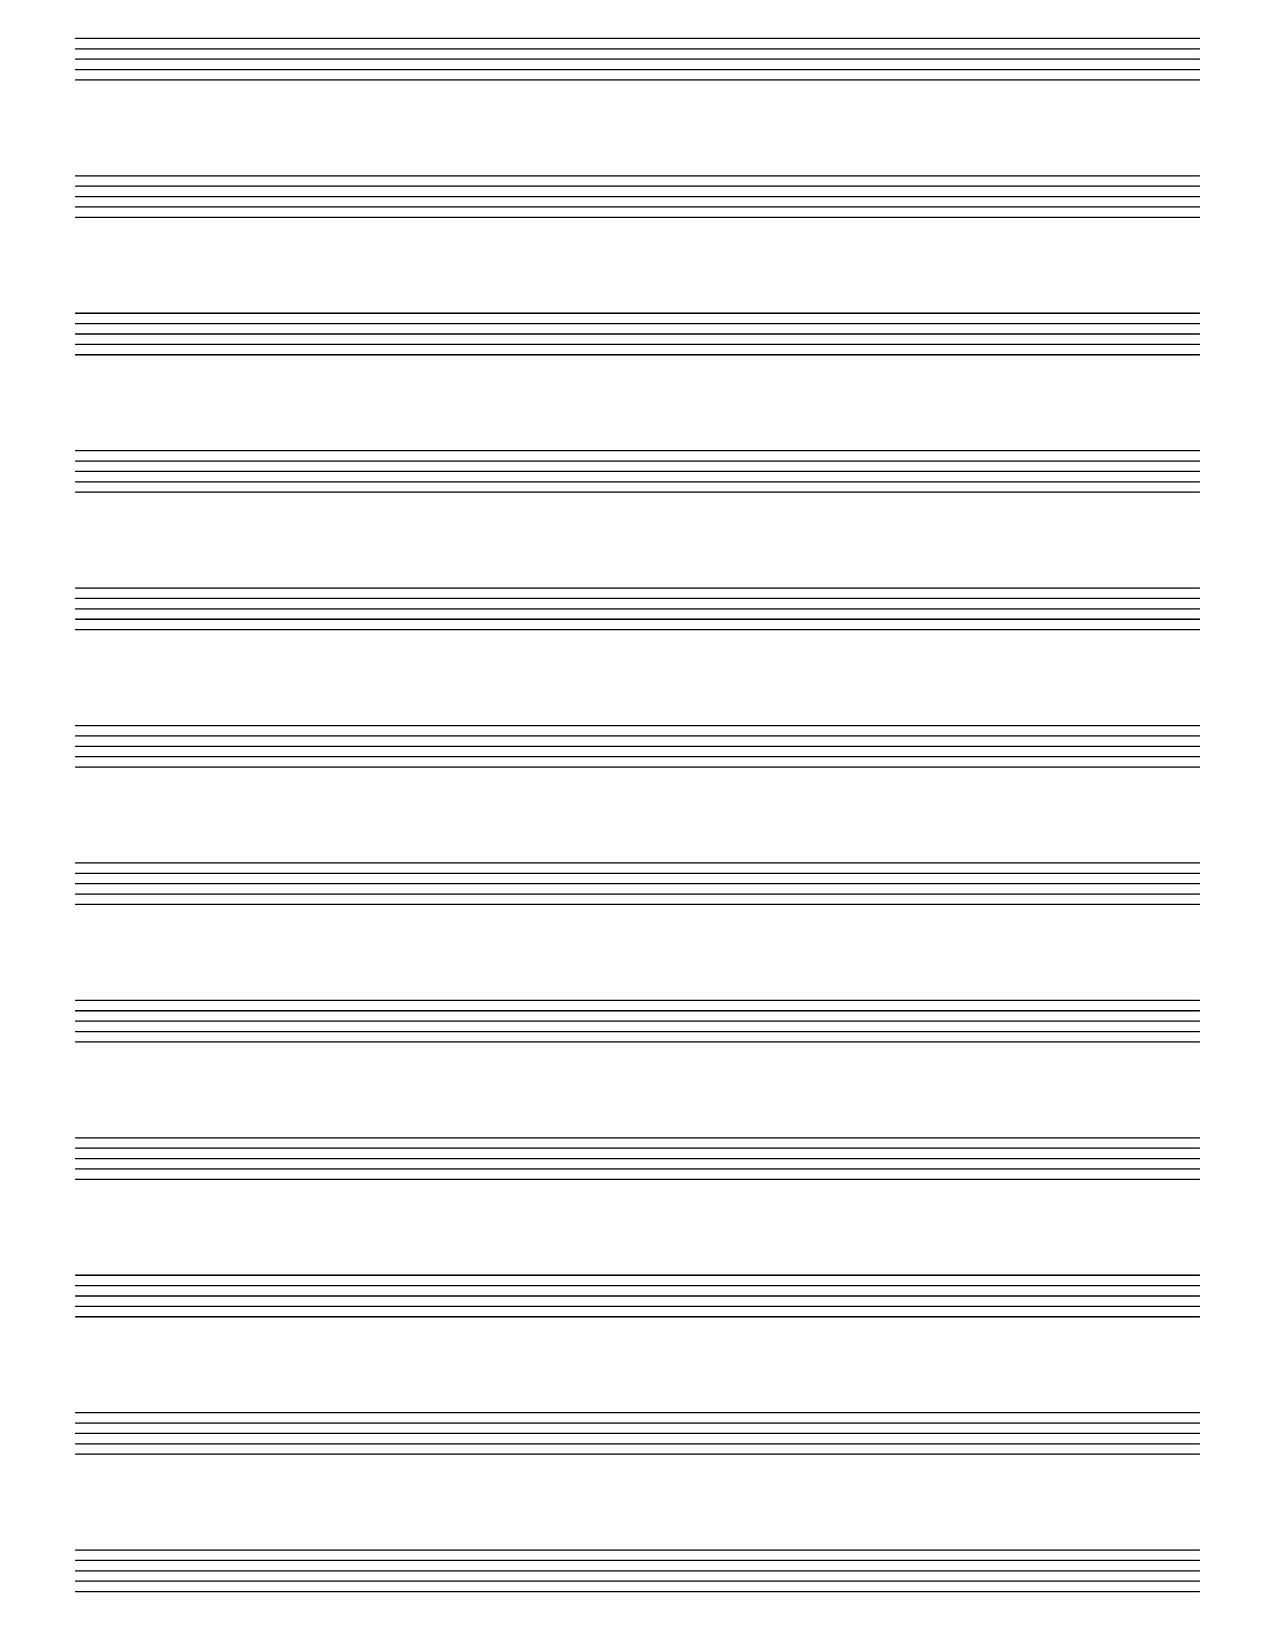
%% DO NOT EDIT this file manually; it is automatically
%% generated from LSR http://lsr.dsi.unimi.it
%% Make any changes in LSR itself, or in Documentation/snippets/new/ ,
%% and then run scripts/auxiliar/makelsr.py
%%
%% This file is in the public domain.
\version "2.14.2"

\header {
  lsrtags = "contexts-and-engravers, editorial-annotations, paper-and-layout, specific-notation, staff-notation"

  texidoc = "
To create blank staves, generate empty measures then remove the
@code{Bar_number_engraver} from the @code{Score} context, and the
@code{Time_signature_engraver}, @code{Clef_engraver} and
@code{Bar_engraver} from the @code{Staff} context.

"
  doctitle = "Creating blank staves"
} % begin verbatim


#(set-global-staff-size 20)

\score {
  {
    \repeat unfold 12 { s1 \break }
  }
  \layout {
    indent = 0\in
    \context {
      \Staff
      \remove "Time_signature_engraver"
      \remove "Clef_engraver"
      \remove "Bar_engraver"
    }
    \context {
      \Score
      \remove "Bar_number_engraver"
    }
  }
}

\paper {
  #(set-paper-size "letter")
  ragged-last-bottom = ##f
  line-width = 7.5\in
  left-margin = 0.5\in
  bottom-margin = 0.25\in
  top-margin = 0.25\in
}
